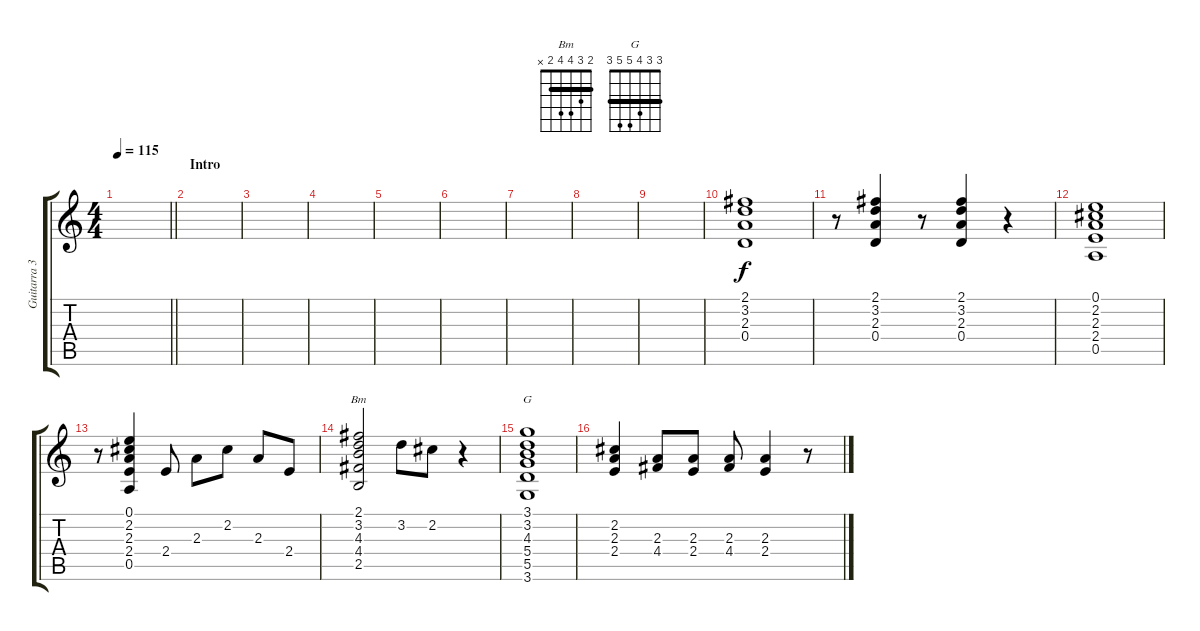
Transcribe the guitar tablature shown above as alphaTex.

\track ("Guitarra 3" "Guitarra 3") {instrument distortionguitar}
\staff {score tabs}
\tuning (E4 B3 G3 D3 A2 E2) {hide}
\chord ("Bm" 2 3 4 4 2 x) {barre 2}
\chord ("G" 3 3 4 5 5 3) {barre 3}
\ts (4 4)
\tempo 115
\clef g2
\barLineRight lightlight
\ks c
|
\section ("" "Intro")
|
|
|
|
|
|
|
|
(2.1 3.2 2.3 0.4).1 |
r.8 (2.1 3.2 2.3 0.4).4 r.8 (2.1 3.2 2.3 0.4).4 r.4 |
(0.1 2.2 2.3 2.4 0.5).1 |
r.8 (0.1 2.2 2.3 2.4 0.5).4 2.4.8 2.3.8 2.2.8 2.3.8 2.4.8 |
(2.1 3.2 4.3 4.4 2.5).2{ch "Bm"} 3.2.8 2.2.8 r.4 |
(3.1 3.2 4.3 5.4 5.5 3.6).1{ch "G"} |
(2.2 2.3 2.4).4 (2.3 4.4).8 (2.3 2.4).8 (2.3 4.4).8 (2.3 2.4).4 r.8
